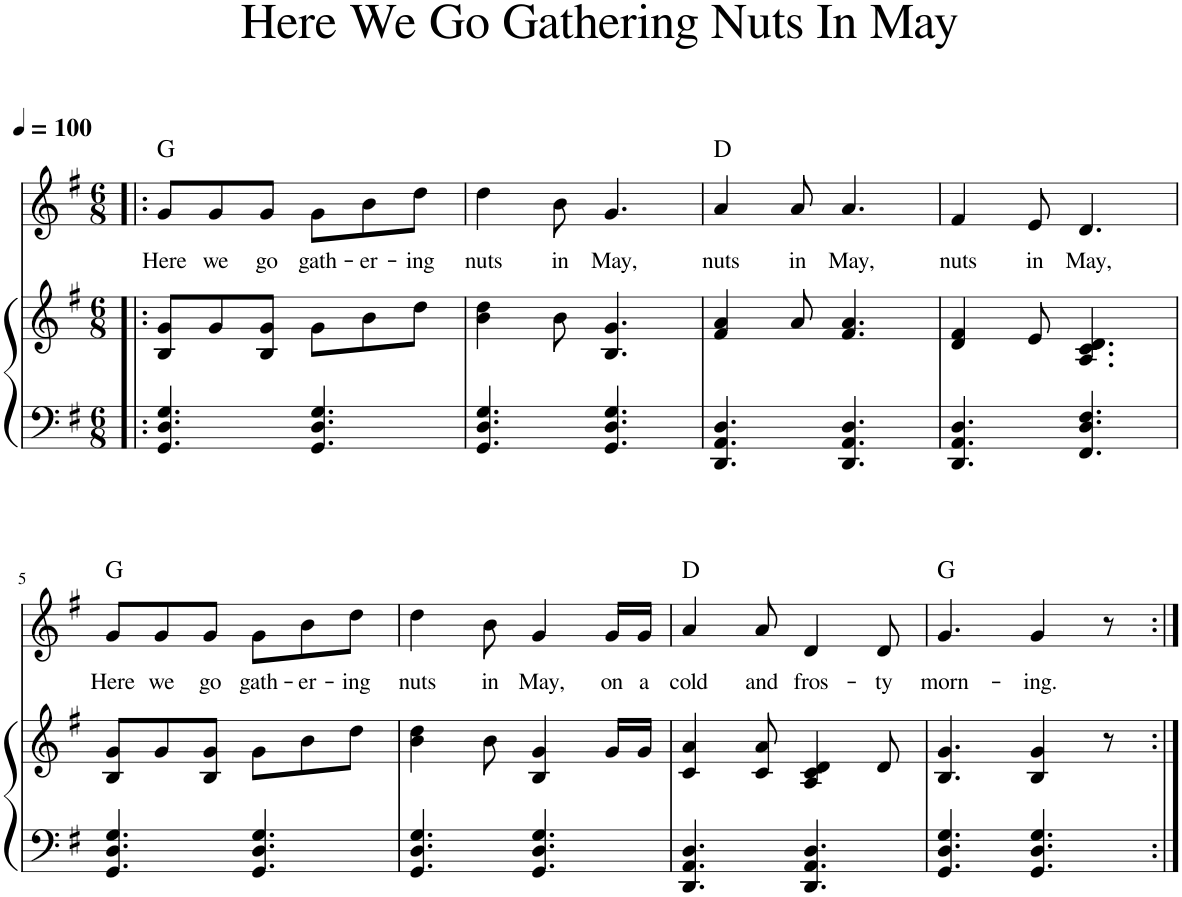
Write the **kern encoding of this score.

**kern	**kern	**kern	**text	**harte
*part2	*part2	*part1	*part1	*part1
*staff3	*staff2	*staff1	*staff1	*
*I"Piano	*	*I"Violin	*	*
*I'Pno	*	*I'Vln	*	*
*clefF4	*clefG2	*clefG2	*	*
*k[f#]	*k[f#]	*k[f#]	*	*
*M6/8	*M6/8	*M6/8	*	*
*MM100	*MM100	*MM100	*	*
=1!|:	=1!|:	=1!|:	=1!|:	=1!|:
!	!	!	!LO:LY:b	!
4.GG/ 4.D/ 4.G/	8B/ 8g/L	8g/L	Here	G:maj
!	!	!	!LO:LY:b	!
.	8g/	8g/	we	.
!	!	!	!LO:LY:b	!
.	8B/ 8g/J	8g/J	go	.
!	!	!	!LO:LY:b	!
4.GG/ 4.D/ 4.G/	8g\L	8g\L	gath-	.
!	!	!	!LO:LY:b	!
.	8b\	8b\	-er-	.
!	!	!	!LO:LY:b	!
.	8dd\J	8dd\J	-ing	.
=2	=2	=2	=2	=2
!	!	!	!LO:LY:b	!
4.GG/ 4.D/ 4.G/	4b\ 4dd\	4dd\	nuts	.
!	!	!	!LO:LY:b	!
.	8b\	8b\	in	.
!	!	!	!LO:LY:b	!
4.GG/ 4.D/ 4.G/	4.B/ 4.g/	4.g/	May,	.
=3	=3	=3	=3	=3
!	!	!	!LO:LY:b	!
4.DD/ 4.AA/ 4.D/	4f#/ 4a/	4a/	nuts	D:maj
!	!	!	!LO:LY:b	!
.	8a/	8a/	in	.
!	!	!	!LO:LY:b	!
4.DD/ 4.AA/ 4.D/	4.f#/ 4.a/	4.a/	May,	.
=4	=4	=4	=4	=4
!	!	!	!LO:LY:b	!
4.DD/ 4.AA/ 4.D/	4d/ 4f#/	4f#/	nuts	.
!	!	!	!LO:LY:b	!
.	8e/	8e/	in	.
!	!	!	!LO:LY:b	!
4.FF#/ 4.D/ 4.F#/	4.A/ 4.c/ 4.d/	4.d/	May,	.
!!LO:LB:g=z
=5	=5	=5	=5	=5
!	!	!	!LO:LY:b	!
4.GG/ 4.D/ 4.G/	8B/ 8g/L	8g/L	Here	G:maj
!	!	!	!LO:LY:b	!
.	8g/	8g/	we	.
!	!	!	!LO:LY:b	!
.	8B/ 8g/J	8g/J	go	.
!	!	!	!LO:LY:b	!
4.GG/ 4.D/ 4.G/	8g\L	8g\L	gath-	.
!	!	!	!LO:LY:b	!
.	8b\	8b\	-er-	.
!	!	!	!LO:LY:b	!
.	8dd\J	8dd\J	-ing	.
=6	=6	=6	=6	=6
!	!	!	!LO:LY:b	!
4.GG/ 4.D/ 4.G/	4b\ 4dd\	4dd\	nuts	.
!	!	!	!LO:LY:b	!
.	8b\	8b\	in	.
!	!	!	!LO:LY:b	!
4.GG/ 4.D/ 4.G/	4B/ 4g/	4g/	May,	.
!	!	!	!LO:LY:b	!
.	16g/LL	16g/LL	on	.
!	!	!	!LO:LY:b	!
.	16g/JJ	16g/JJ	a	.
=7	=7	=7	=7	=7
!	!	!	!LO:LY:b	!
4.DD/ 4.AA/ 4.D/	4c/ 4a/	4a/	cold	D:maj
!	!	!	!LO:LY:b	!
.	8c/ 8a/	8a/	and	.
!	!	!	!LO:LY:b	!
4.DD/ 4.AA/ 4.D/	4A/ 4c/ 4d/	4d/	fros-	.
!	!	!	!LO:LY:b	!
.	8d/	8d/	-ty	.
=8	=8	=8	=8	=8
!	!	!	!LO:LY:b	!
4.GG/ 4.D/ 4.G/	4.B/ 4.g/	4.g/	morn-	G:maj
!	!	!	!LO:LY:b	!
4.GG/ 4.D/ 4.G/	4B/ 4g/	4g/	-ing.	.
.	8r	8r	.	.
=:|!	=:|!	=:|!	=:|!	=:|!
*-	*-	*-	*-	*-
